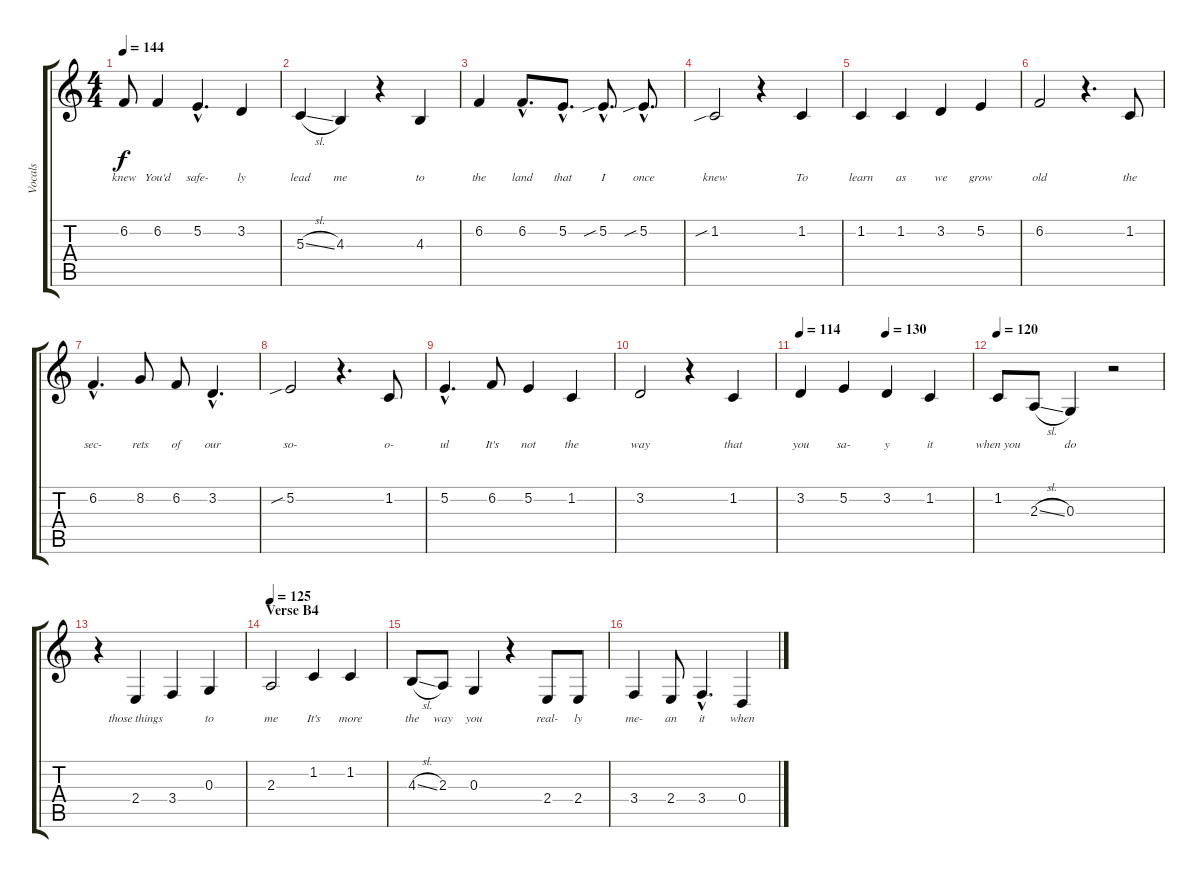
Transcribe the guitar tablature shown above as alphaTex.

\track ("Vocals" "Vocals") {instrument tenorsax}
\staff {score tabs}
\tuning (E4 B3 G3 D3 A2 E2) {hide}
\ts (4 4)
\tempo 144
\clef g2
\ks c
6.2.8{lyrics (0 "knew") lyrics (1 "") lyrics (2 "") lyrics (3 "") lyrics (4 "") dy f} 6.2.4{lyrics (0 "You'd") lyrics (1 "") lyrics (2 "") lyrics (3 "") lyrics (4 "")} 5.2{hac}.4{d lyrics (0 "safe-") lyrics (1 "") lyrics (2 "") lyrics (3 "") lyrics (4 "")} 3.2.4{lyrics (0 "ly") lyrics (1 "") lyrics (2 "") lyrics (3 "") lyrics (4 "")} |
5.3{sl}.4{lyrics (0 "lead") lyrics (1 "") lyrics (2 "") lyrics (3 "") lyrics (4 "")} 4.3.4{lyrics (0 "me") lyrics (1 "") lyrics (2 "") lyrics (3 "") lyrics (4 "")} r.4 4.3.4{lyrics (0 "to") lyrics (1 "") lyrics (2 "") lyrics (3 "") lyrics (4 "")} |
6.2.4{lyrics (0 "the") lyrics (1 "") lyrics (2 "") lyrics (3 "") lyrics (4 "")} 6.2{hac}.8{d lyrics (0 "land") lyrics (1 "") lyrics (2 "") lyrics (3 "") lyrics (4 "")} 5.2{hac}.8{d lyrics (0 "that") lyrics (1 "") lyrics (2 "") lyrics (3 "") lyrics (4 "")} 5.2{sib hac}.8{d lyrics (0 "I") lyrics (1 "") lyrics (2 "") lyrics (3 "") lyrics (4 "")} 5.2{sib hac}.8{d lyrics (0 "once") lyrics (1 "") lyrics (2 "") lyrics (3 "") lyrics (4 "")} |
1.2{sib}.2{lyrics (0 "knew") lyrics (1 "") lyrics (2 "") lyrics (3 "") lyrics (4 "")} r.4 1.2.4{lyrics (0 "To") lyrics (1 "") lyrics (2 "") lyrics (3 "") lyrics (4 "")} |
1.2.4{lyrics (0 "learn") lyrics (1 "") lyrics (2 "") lyrics (3 "") lyrics (4 "")} 1.2.4{lyrics (0 "as") lyrics (1 "") lyrics (2 "") lyrics (3 "") lyrics (4 "")} 3.2.4{lyrics (0 "we") lyrics (1 "") lyrics (2 "") lyrics (3 "") lyrics (4 "")} 5.2.4{lyrics (0 "grow") lyrics (1 "") lyrics (2 "") lyrics (3 "") lyrics (4 "")} |
6.2.2{lyrics (0 "old") lyrics (1 "") lyrics (2 "") lyrics (3 "") lyrics (4 "")} r.4{d} 1.2.8{lyrics (0 "the") lyrics (1 "") lyrics (2 "") lyrics (3 "") lyrics (4 "")} |
6.2{hac}.4{d lyrics (0 "sec-") lyrics (1 "") lyrics (2 "") lyrics (3 "") lyrics (4 "")} 8.2.8{lyrics (0 "rets") lyrics (1 "") lyrics (2 "") lyrics (3 "") lyrics (4 "")} 6.2.8{lyrics (0 "of") lyrics (1 "") lyrics (2 "") lyrics (3 "") lyrics (4 "")} 3.2{hac}.4{d lyrics (0 "our") lyrics (1 "") lyrics (2 "") lyrics (3 "") lyrics (4 "")} |
5.2{sib}.2{lyrics (0 "so-") lyrics (1 "") lyrics (2 "") lyrics (3 "") lyrics (4 "")} r.4{d} 1.2.8{lyrics (0 "o-") lyrics (1 "") lyrics (2 "") lyrics (3 "") lyrics (4 "")} |
5.2{hac}.4{d lyrics (0 "ul") lyrics (1 "") lyrics (2 "") lyrics (3 "") lyrics (4 "")} 6.2.8{lyrics (0 "It's") lyrics (1 "") lyrics (2 "") lyrics (3 "") lyrics (4 "")} 5.2.4{lyrics (0 "not") lyrics (1 "") lyrics (2 "") lyrics (3 "") lyrics (4 "")} 1.2.4{lyrics (0 "the") lyrics (1 "") lyrics (2 "") lyrics (3 "") lyrics (4 "")} |
3.2.2{lyrics (0 "way") lyrics (1 "") lyrics (2 "") lyrics (3 "") lyrics (4 "")} r.4 1.2.4{lyrics (0 "that") lyrics (1 "") lyrics (2 "") lyrics (3 "") lyrics (4 "") volume 13} |
\tempo 114
\tempo (130 0.5)
3.2.4{lyrics (0 "you") lyrics (1 "") lyrics (2 "") lyrics (3 "") lyrics (4 "")} 5.2.4{lyrics (0 "sa-") lyrics (1 "") lyrics (2 "") lyrics (3 "") lyrics (4 "")} 3.2.4{lyrics (0 "y") lyrics (1 "") lyrics (2 "") lyrics (3 "") lyrics (4 "")} 1.2.4{lyrics (0 "it") lyrics (1 "") lyrics (2 "") lyrics (3 "") lyrics (4 "")} |
\tempo 120
1.2.8{lyrics (0 "when you") lyrics (1 "") lyrics (2 "") lyrics (3 "") lyrics (4 "")} 2.3{sl}.8{lyrics (0 "") lyrics (1 "") lyrics (2 "") lyrics (3 "") lyrics (4 "")} 0.3.4{lyrics (0 "do") lyrics (1 "") lyrics (2 "") lyrics (3 "") lyrics (4 "")} r.2 |
r.4 2.4.4{lyrics (0 "those things") lyrics (1 "") lyrics (2 "") lyrics (3 "") lyrics (4 "")} 3.4.4{lyrics (0 "") lyrics (1 "") lyrics (2 "") lyrics (3 "") lyrics (4 "")} 0.3.4{lyrics (0 "to") lyrics (1 "") lyrics (2 "") lyrics (3 "") lyrics (4 "")} |
\section ("" "Verse B4")
\tempo 125
2.3.2{lyrics (0 "me") lyrics (1 "") lyrics (2 "") lyrics (3 "") lyrics (4 "")} 1.2.4{lyrics (0 "It's") lyrics (1 "") lyrics (2 "") lyrics (3 "") lyrics (4 "")} 1.2.4{lyrics (0 "more") lyrics (1 "") lyrics (2 "") lyrics (3 "") lyrics (4 "")} |
4.3{sl}.8{lyrics (0 "the") lyrics (1 "") lyrics (2 "") lyrics (3 "") lyrics (4 "")} 2.3.8{lyrics (0 "way") lyrics (1 "") lyrics (2 "") lyrics (3 "") lyrics (4 "")} 0.3.4{lyrics (0 "you") lyrics (1 "") lyrics (2 "") lyrics (3 "") lyrics (4 "")} r.4 2.4.8{lyrics (0 "real-") lyrics (1 "") lyrics (2 "") lyrics (3 "") lyrics (4 "")} 2.4.8{lyrics (0 "ly") lyrics (1 "") lyrics (2 "") lyrics (3 "") lyrics (4 "")} |
3.4.4{lyrics (0 "me-") lyrics (1 "") lyrics (2 "") lyrics (3 "") lyrics (4 "")} 2.4.8{lyrics (0 "an") lyrics (1 "") lyrics (2 "") lyrics (3 "") lyrics (4 "")} 3.4{hac}.4{d lyrics (0 "it") lyrics (1 "") lyrics (2 "") lyrics (3 "") lyrics (4 "")} 0.4.4{lyrics (0 "when") lyrics (1 "") lyrics (2 "") lyrics (3 "") lyrics (4 "")}
